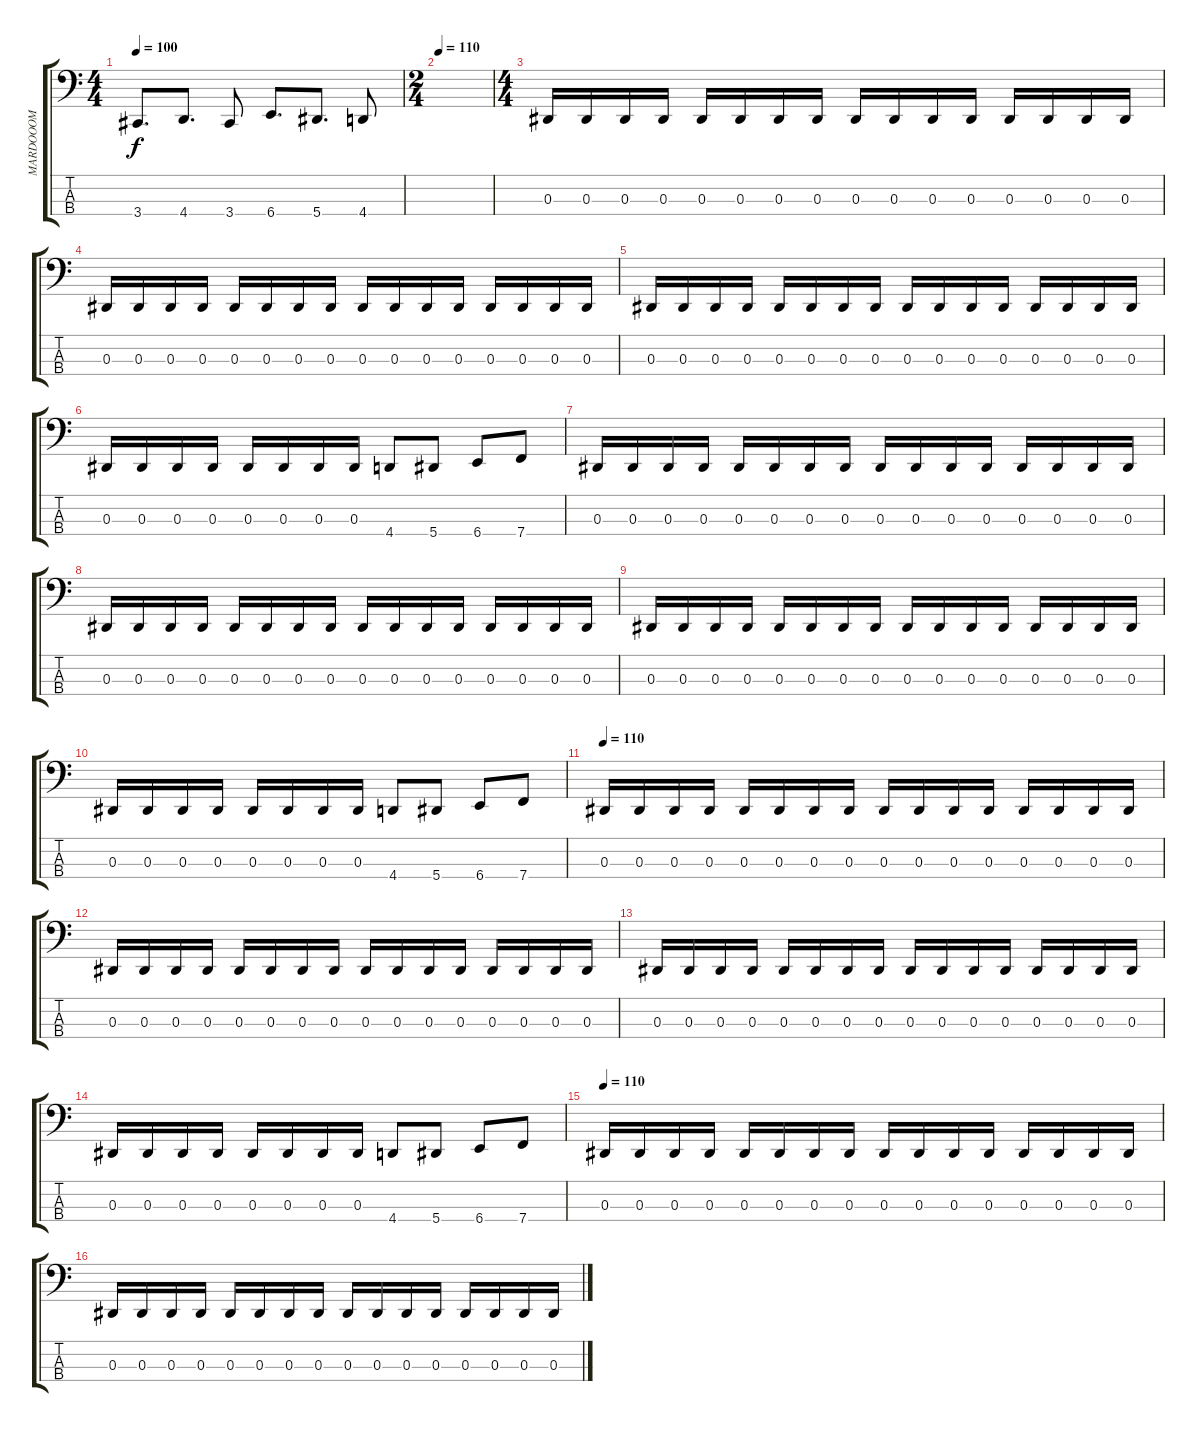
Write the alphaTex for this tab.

\track ("MARDOOOM" "MARDOOOM") {instrument electricbassfinger}
\staff {score tabs}
\tuning (Db2 Ab1 Eb1 Bb0) {hide}
\ts (4 4)
\tempo 100
\clef f4
\ks c
3.4.8{d dy f} 4.4.8{d} 3.4.8 6.4.8{d} 5.4.8{d} 4.4.8 |
\ts (2 4)
\tempo 110
|
\ts (4 4)
0.3.16 0.3.16 0.3.16 0.3.16 0.3.16 0.3.16 0.3.16 0.3.16 0.3.16 0.3.16 0.3.16 0.3.16 0.3.16 0.3.16 0.3.16 0.3.16 |
0.3.16 0.3.16 0.3.16 0.3.16 0.3.16 0.3.16 0.3.16 0.3.16 0.3.16 0.3.16 0.3.16 0.3.16 0.3.16 0.3.16 0.3.16 0.3.16 |
0.3.16 0.3.16 0.3.16 0.3.16 0.3.16 0.3.16 0.3.16 0.3.16 0.3.16 0.3.16 0.3.16 0.3.16 0.3.16 0.3.16 0.3.16 0.3.16 |
0.3.16 0.3.16 0.3.16 0.3.16 0.3.16 0.3.16 0.3.16 0.3.16 4.4.8 5.4.8 6.4.8 7.4.8 |
0.3.16 0.3.16 0.3.16 0.3.16 0.3.16 0.3.16 0.3.16 0.3.16 0.3.16 0.3.16 0.3.16 0.3.16 0.3.16 0.3.16 0.3.16 0.3.16 |
0.3.16 0.3.16 0.3.16 0.3.16 0.3.16 0.3.16 0.3.16 0.3.16 0.3.16 0.3.16 0.3.16 0.3.16 0.3.16 0.3.16 0.3.16 0.3.16 |
0.3.16 0.3.16 0.3.16 0.3.16 0.3.16 0.3.16 0.3.16 0.3.16 0.3.16 0.3.16 0.3.16 0.3.16 0.3.16 0.3.16 0.3.16 0.3.16 |
0.3.16 0.3.16 0.3.16 0.3.16 0.3.16 0.3.16 0.3.16 0.3.16 4.4.8 5.4.8 6.4.8 7.4.8 |
\tempo 110
0.3.16 0.3.16 0.3.16 0.3.16 0.3.16 0.3.16 0.3.16 0.3.16 0.3.16 0.3.16 0.3.16 0.3.16 0.3.16 0.3.16 0.3.16 0.3.16 |
0.3.16 0.3.16 0.3.16 0.3.16 0.3.16 0.3.16 0.3.16 0.3.16 0.3.16 0.3.16 0.3.16 0.3.16 0.3.16 0.3.16 0.3.16 0.3.16 |
0.3.16 0.3.16 0.3.16 0.3.16 0.3.16 0.3.16 0.3.16 0.3.16 0.3.16 0.3.16 0.3.16 0.3.16 0.3.16 0.3.16 0.3.16 0.3.16 |
0.3.16 0.3.16 0.3.16 0.3.16 0.3.16 0.3.16 0.3.16 0.3.16 4.4.8 5.4.8 6.4.8 7.4.8 |
\tempo 110
0.3.16 0.3.16 0.3.16 0.3.16 0.3.16 0.3.16 0.3.16 0.3.16 0.3.16 0.3.16 0.3.16 0.3.16 0.3.16 0.3.16 0.3.16 0.3.16 |
0.3.16 0.3.16 0.3.16 0.3.16 0.3.16 0.3.16 0.3.16 0.3.16 0.3.16 0.3.16 0.3.16 0.3.16 0.3.16 0.3.16 0.3.16 0.3.16
